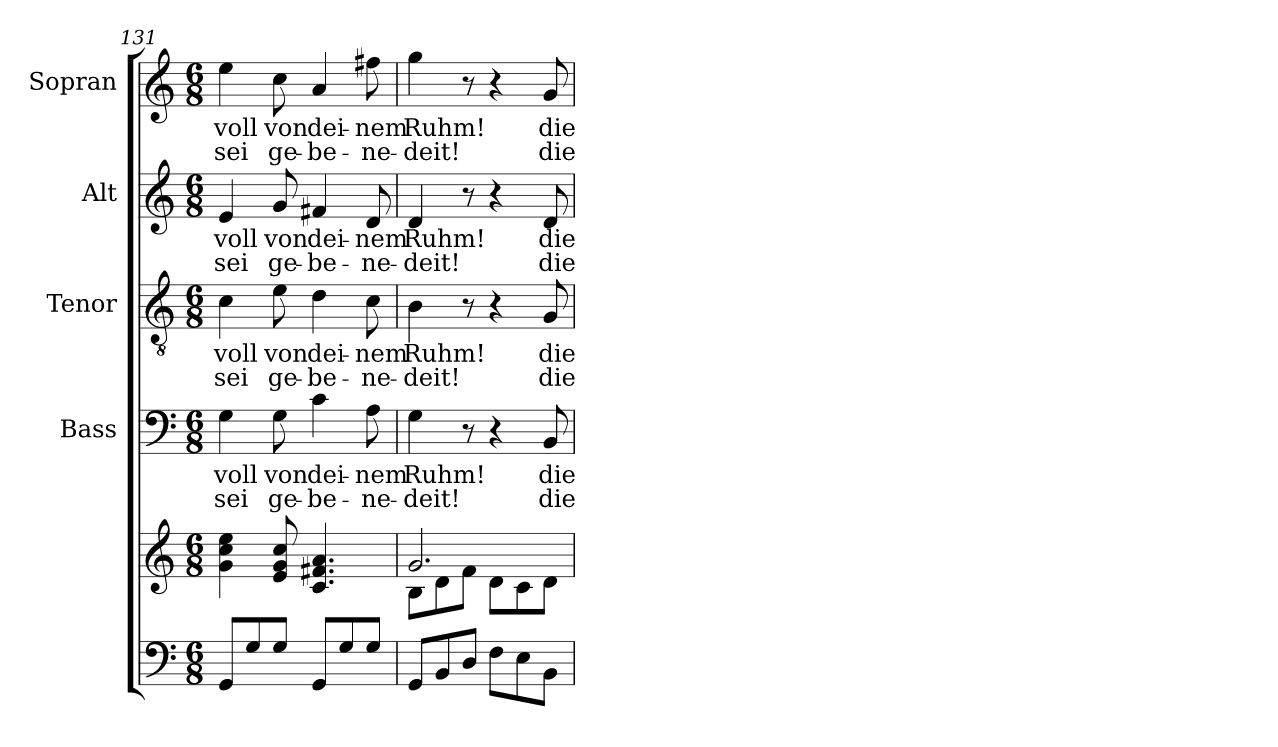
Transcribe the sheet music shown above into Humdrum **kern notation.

**kern	**kern	**kern	**text	**text	**kern	**text	**text	**kern	**text	**text	**kern	**text	**text
*part5	*part5	*part4	*part4	*part4	*part3	*part3	*part3	*part2	*part2	*part2	*part1	*part1	*part1
*staff6	*staff5	*staff4	*staff4	*staff4	*staff3	*staff3	*staff3	*staff2	*staff2	*staff2	*staff1	*staff1	*staff1
*	*	*I"Bass	*	*	*I"Tenor	*	*	*I"Alt	*	*	*I"Sopran	*	*
*	*	*I'B.	*	*	*I'T.	*	*	*I'A.	*	*	*I'S.	*	*
*clefF4	*clefG2	*clefF4	*	*	*clefGv2	*	*	*clefG2	*	*	*clefG2	*	*
*k[]	*k[]	*k[]	*	*	*k[]	*	*	*k[]	*	*	*k[]	*	*
*C:	*C:	*C:	*	*	*C:	*	*	*C:	*	*	*C:	*	*
*M6/8	*M6/8	*M6/8	*	*	*M6/8	*	*	*M6/8	*	*	*M6/8	*	*
=131	=131	=131	=131	=131	=131	=131	=131	=131	=131	=131	=131	=131	=131
!	!	!	!LO:LY:b	!LO:LY:b	!	!LO:LY:b	!LO:LY:b	!	!LO:LY:b	!LO:LY:b	!	!LO:LY:b	!LO:LY:b
8GG/L	4g\ 4cc\ 4ee\	4G\	voll	sei	4c\	voll	sei	4e/	voll	sei	4ee\	voll	sei
8G/	.	.	.	.	.	.	.	.	.	.	.	.	.
!	!	!	!LO:LY:b	!LO:LY:b	!	!LO:LY:b	!LO:LY:b	!	!LO:LY:b	!LO:LY:b	!	!LO:LY:b	!LO:LY:b
8G/J	8e/ 8g/ 8cc/	8G\	von	ge-	8e\	von	ge-	8g/	von	ge-	8cc\	von	ge-
!	!	!	!LO:LY:b	!LO:LY:b	!	!LO:LY:b	!LO:LY:b	!	!LO:LY:b	!LO:LY:b	!	!LO:LY:b	!LO:LY:b
8GG/L	4.c/ 4.f#X/ 4.a/	4c\	dei-	-be-	4d\	dei-	-be-	4f#X/	dei-	-be-	4a/	dei-	-be-
8G/	.	.	.	.	.	.	.	.	.	.	.	.	.
!	!	!	!LO:LY:b	!LO:LY:b	!	!LO:LY:b	!LO:LY:b	!	!LO:LY:b	!LO:LY:b	!	!LO:LY:b	!LO:LY:b
8G/J	.	8A\	-nem	-ne-	8c\	-nem	-ne-	8d/	-nem	-ne-	8ff#X\	-nem	-ne-
=132	=132	=132	=132	=132	=132	=132	=132	=132	=132	=132	=132	=132	=132
*	*^	*	*	*	*	*	*	*	*	*	*	*	*
!	!	!	!	!LO:LY:b	!LO:LY:b	!	!LO:LY:b	!LO:LY:b	!	!LO:LY:b	!LO:LY:b	!	!LO:LY:b	!LO:LY:b
8GG/L	2.g/	8B\L	4G\	Ruhm!	-deit!	4B\	Ruhm!	-deit!	4d/	Ruhm!	-deit!	4gg\	Ruhm!	-deit!
8BB/	.	8d\	.	.	.	.	.	.	.	.	.	.	.	.
8D/J	.	8f\J	8r	.	.	8r	.	.	8r	.	.	8r	.	.
8F\L	.	8d\L	4r	.	.	4r	.	.	4r	.	.	4r	.	.
8E\	.	8c\	.	.	.	.	.	.	.	.	.	.	.	.
!	!	!	!	!LO:LY:b	!LO:LY:b	!	!LO:LY:b	!LO:LY:b	!	!LO:LY:b	!LO:LY:b	!	!LO:LY:b	!LO:LY:b
8BB\J	.	8d\J	8BB/	die	die	8G/	die	die	8d/	die	die	8g/	die	die
*	*v	*v	*	*	*	*	*	*	*	*	*	*	*	*
=	=	=	=	=	=	=	=	=	=	=	=	=	=
*-	*-	*-	*-	*-	*-	*-	*-	*-	*-	*-	*-	*-	*-
